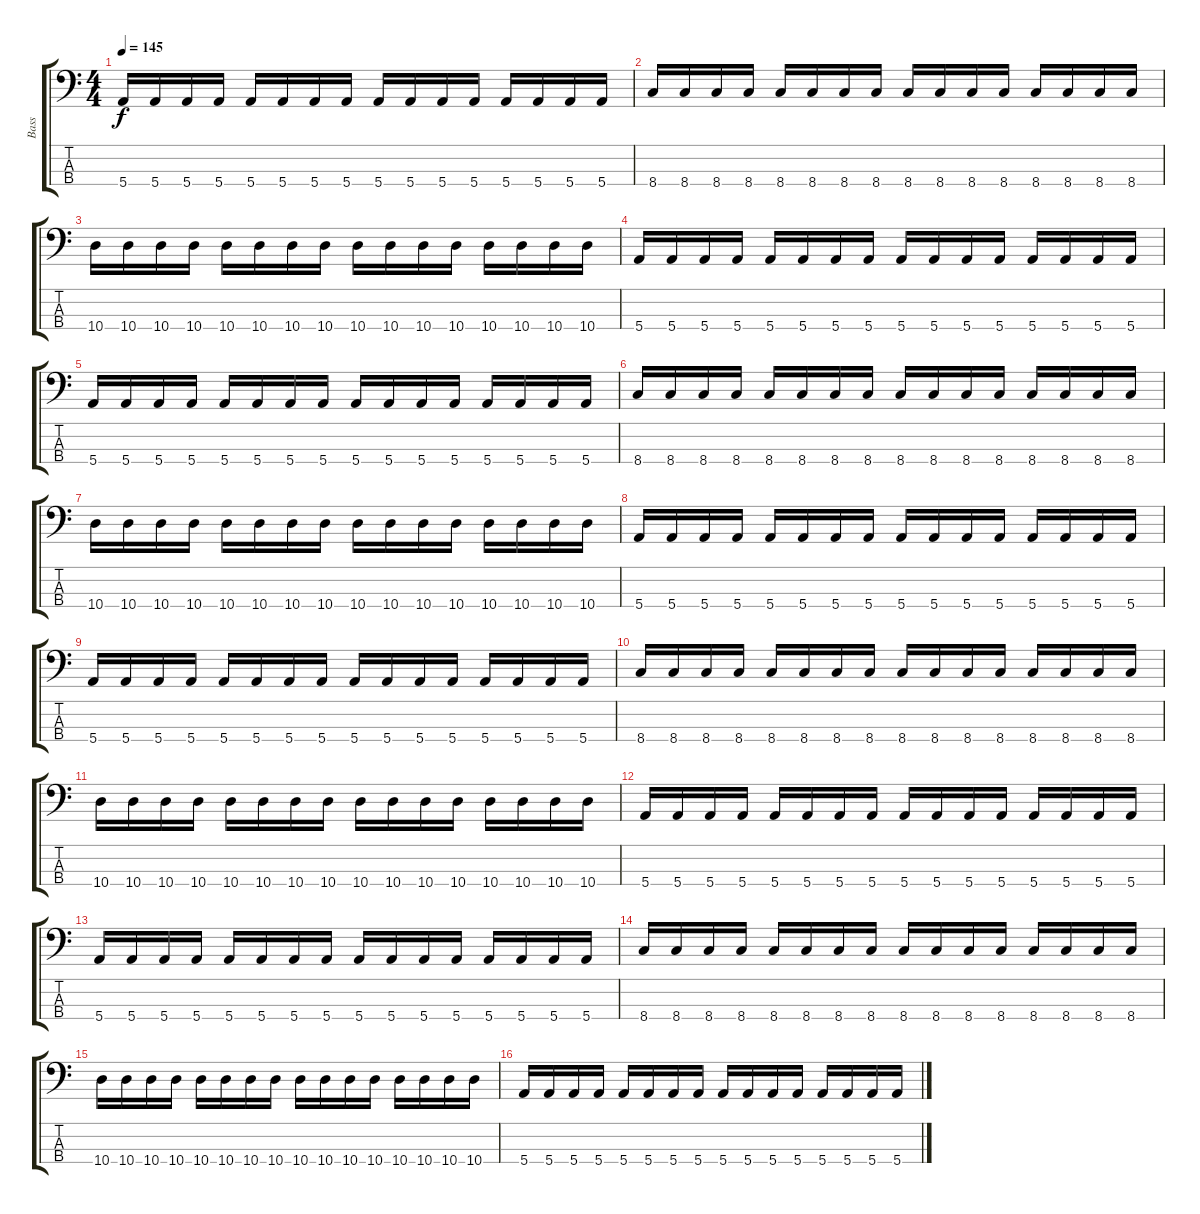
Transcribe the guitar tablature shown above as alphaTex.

\track ("Bass" "Bass") {instrument electricbassfinger}
\staff {score tabs}
\tuning (G2 D2 A1 E1) {hide}
\ts (4 4)
\tempo 145
\clef f4
\ks c
5.4.16{dy f} 5.4.16 5.4.16 5.4.16 5.4.16 5.4.16 5.4.16 5.4.16 5.4.16 5.4.16 5.4.16 5.4.16 5.4.16 5.4.16 5.4.16 5.4.16 |
8.4.16 8.4.16 8.4.16 8.4.16 8.4.16 8.4.16 8.4.16 8.4.16 8.4.16 8.4.16 8.4.16 8.4.16 8.4.16 8.4.16 8.4.16 8.4.16 |
10.4.16 10.4.16 10.4.16 10.4.16 10.4.16 10.4.16 10.4.16 10.4.16 10.4.16 10.4.16 10.4.16 10.4.16 10.4.16 10.4.16 10.4.16 10.4.16 |
5.4.16 5.4.16 5.4.16 5.4.16 5.4.16 5.4.16 5.4.16 5.4.16 5.4.16 5.4.16 5.4.16 5.4.16 5.4.16 5.4.16 5.4.16 5.4.16 |
5.4.16 5.4.16 5.4.16 5.4.16 5.4.16 5.4.16 5.4.16 5.4.16 5.4.16 5.4.16 5.4.16 5.4.16 5.4.16 5.4.16 5.4.16 5.4.16 |
8.4.16 8.4.16 8.4.16 8.4.16 8.4.16 8.4.16 8.4.16 8.4.16 8.4.16 8.4.16 8.4.16 8.4.16 8.4.16 8.4.16 8.4.16 8.4.16 |
10.4.16 10.4.16 10.4.16 10.4.16 10.4.16 10.4.16 10.4.16 10.4.16 10.4.16 10.4.16 10.4.16 10.4.16 10.4.16 10.4.16 10.4.16 10.4.16 |
5.4.16 5.4.16 5.4.16 5.4.16 5.4.16 5.4.16 5.4.16 5.4.16 5.4.16 5.4.16 5.4.16 5.4.16 5.4.16 5.4.16 5.4.16 5.4.16 |
5.4.16 5.4.16 5.4.16 5.4.16 5.4.16 5.4.16 5.4.16 5.4.16 5.4.16 5.4.16 5.4.16 5.4.16 5.4.16 5.4.16 5.4.16 5.4.16 |
8.4.16 8.4.16 8.4.16 8.4.16 8.4.16 8.4.16 8.4.16 8.4.16 8.4.16 8.4.16 8.4.16 8.4.16 8.4.16 8.4.16 8.4.16 8.4.16 |
10.4.16 10.4.16 10.4.16 10.4.16 10.4.16 10.4.16 10.4.16 10.4.16 10.4.16 10.4.16 10.4.16 10.4.16 10.4.16 10.4.16 10.4.16 10.4.16 |
5.4.16 5.4.16 5.4.16 5.4.16 5.4.16 5.4.16 5.4.16 5.4.16 5.4.16 5.4.16 5.4.16 5.4.16 5.4.16 5.4.16 5.4.16 5.4.16 |
5.4.16 5.4.16 5.4.16 5.4.16 5.4.16 5.4.16 5.4.16 5.4.16 5.4.16 5.4.16 5.4.16 5.4.16 5.4.16 5.4.16 5.4.16 5.4.16 |
8.4.16 8.4.16 8.4.16 8.4.16 8.4.16 8.4.16 8.4.16 8.4.16 8.4.16 8.4.16 8.4.16 8.4.16 8.4.16 8.4.16 8.4.16 8.4.16 |
10.4.16 10.4.16 10.4.16 10.4.16 10.4.16 10.4.16 10.4.16 10.4.16 10.4.16 10.4.16 10.4.16 10.4.16 10.4.16 10.4.16 10.4.16 10.4.16 |
5.4.16 5.4.16 5.4.16 5.4.16 5.4.16 5.4.16 5.4.16 5.4.16 5.4.16 5.4.16 5.4.16 5.4.16 5.4.16 5.4.16 5.4.16 5.4.16
